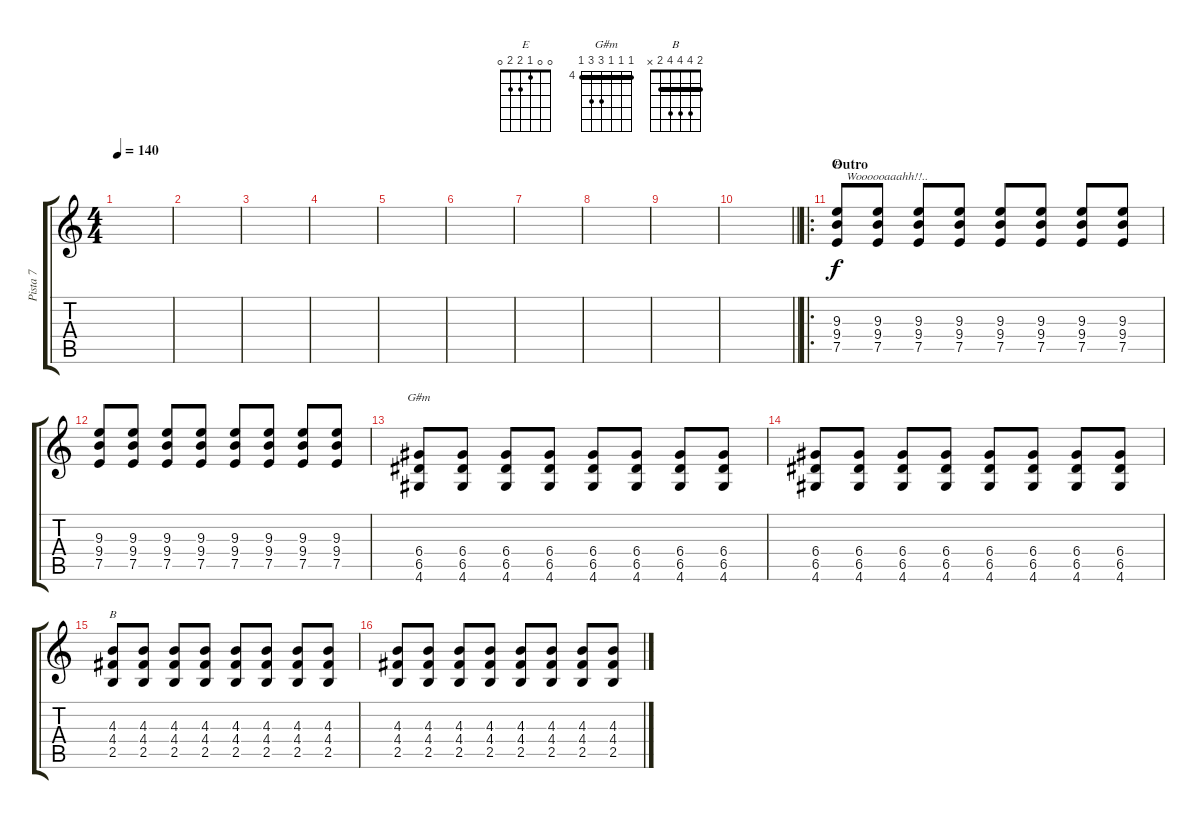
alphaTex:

\track ("Pista 7" "Pista 7") {instrument overdrivenguitar}
\staff {score tabs}
\tuning (E4 B3 G3 D3 A2 E2) {hide}
\chord ("E" 0 0 1 2 2 0)
\chord ("G#m" 4 4 4 6 6 4) {firstfret 4 barre 4}
\chord ("B" 2 4 4 4 2 x) {barre 2}
\ts (4 4)
\tempo 140
\clef g2
\ks c
|
|
|
|
|
|
|
|
|
\barLineRight lightlight
|
\ro
\section ("" "Outro")
(9.3 9.4 7.5).8{ch "E" txt "   Woooooaaahh!!.."} (9.3 9.4 7.5).8 (9.3 9.4 7.5).8 (9.3 9.4 7.5).8 (9.3 9.4 7.5).8 (9.3 9.4 7.5).8 (9.3 9.4 7.5).8 (9.3 9.4 7.5).8 |
(9.3 9.4 7.5).8 (9.3 9.4 7.5).8 (9.3 9.4 7.5).8 (9.3 9.4 7.5).8 (9.3 9.4 7.5).8 (9.3 9.4 7.5).8 (9.3 9.4 7.5).8 (9.3 9.4 7.5).8 |
(6.4 6.5 4.6).8{ch "G#m"} (6.4 6.5 4.6).8 (6.4 6.5 4.6).8 (6.4 6.5 4.6).8 (6.4 6.5 4.6).8 (6.4 6.5 4.6).8 (6.4 6.5 4.6).8 (6.4 6.5 4.6).8 |
(6.4 6.5 4.6).8 (6.4 6.5 4.6).8 (6.4 6.5 4.6).8 (6.4 6.5 4.6).8 (6.4 6.5 4.6).8 (6.4 6.5 4.6).8 (6.4 6.5 4.6).8 (6.4 6.5 4.6).8 |
(4.3 4.4 2.5).8{ch "B"} (4.3 4.4 2.5).8 (4.3 4.4 2.5).8 (4.3 4.4 2.5).8 (4.3 4.4 2.5).8 (4.3 4.4 2.5).8 (4.3 4.4 2.5).8 (4.3 4.4 2.5).8 |
(4.3 4.4 2.5).8 (4.3 4.4 2.5).8 (4.3 4.4 2.5).8 (4.3 4.4 2.5).8 (4.3 4.4 2.5).8 (4.3 4.4 2.5).8 (4.3 4.4 2.5).8 (4.3 4.4 2.5).8
